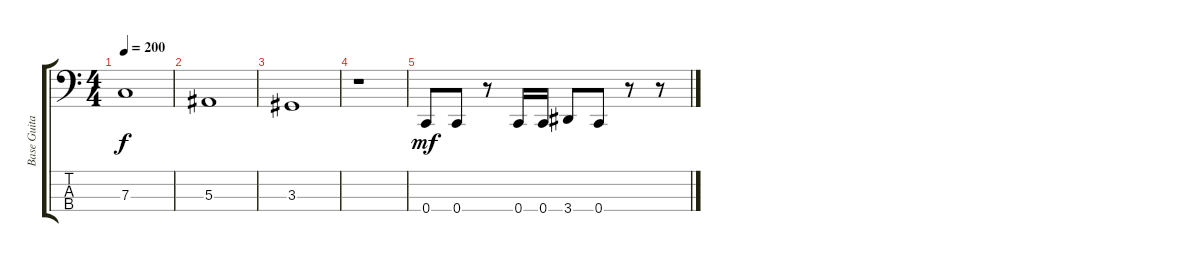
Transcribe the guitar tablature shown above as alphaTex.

\track ("Base Guitar" "Base Guita") {instrument electricbassfinger}
\staff {score tabs}
\tuning (Eb2 Bb1 F1 C1) {hide}
\ts (4 4)
\tempo 200
\clef f4
\ks c
7.3.1{dy f} |
5.3.1 |
3.3.1 |
r.1 |
0.4.8{dy mf} 0.4.8 r.8 0.4.16 0.4.16 3.4.8 0.4.8 r.8 r.8
